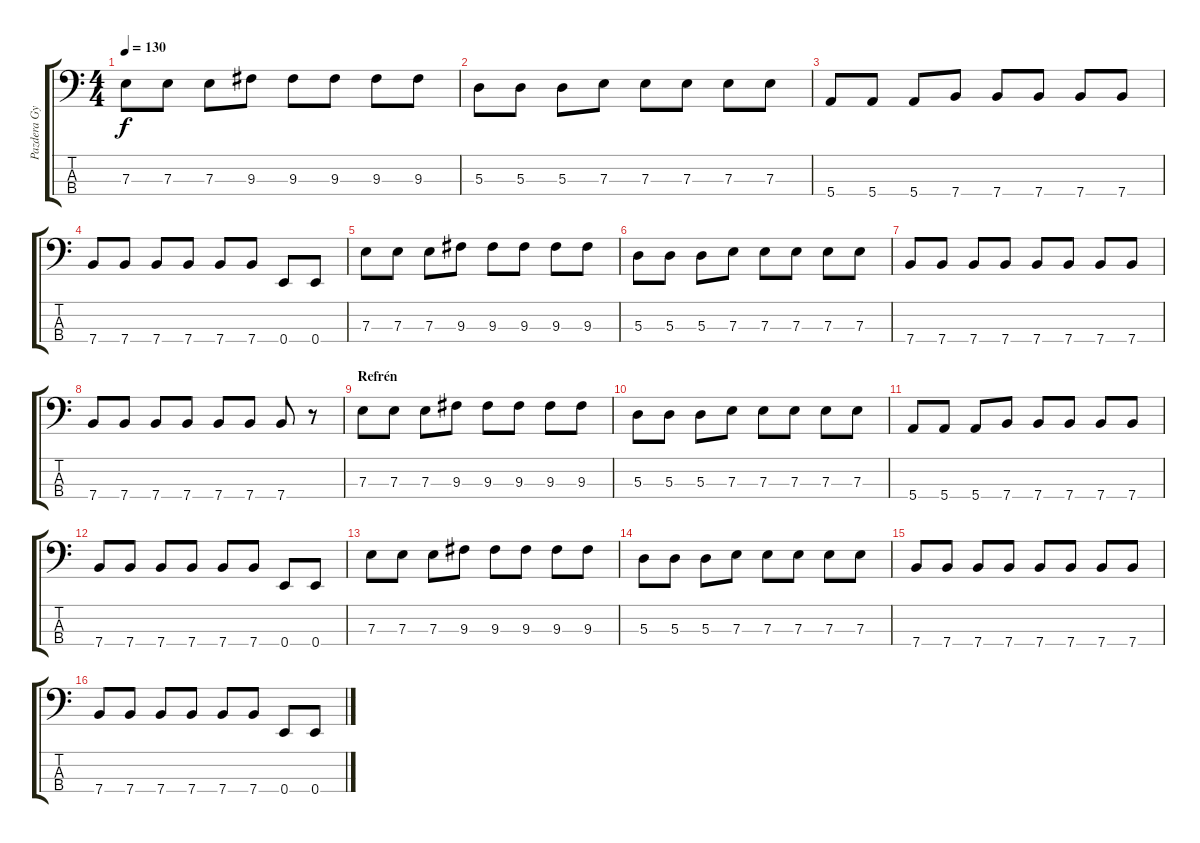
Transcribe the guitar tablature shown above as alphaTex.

\track ("Pazdera György" "Pazdera Gy") {instrument electricbasspick}
\staff {score tabs}
\tuning (G2 D2 A1 E1) {hide}
\ts (4 4)
\tempo 130
\clef f4
\ks c
7.3.8{dy f} 7.3.8 7.3.8 9.3.8 9.3.8 9.3.8 9.3.8 9.3.8 |
5.3.8 5.3.8 5.3.8 7.3.8 7.3.8 7.3.8 7.3.8 7.3.8 |
5.4.8 5.4.8 5.4.8 7.4.8 7.4.8 7.4.8 7.4.8 7.4.8 |
7.4.8 7.4.8 7.4.8 7.4.8 7.4.8 7.4.8 0.4.8 0.4.8 |
7.3.8 7.3.8 7.3.8 9.3.8 9.3.8 9.3.8 9.3.8 9.3.8 |
5.3.8 5.3.8 5.3.8 7.3.8 7.3.8 7.3.8 7.3.8 7.3.8 |
7.4.8 7.4.8 7.4.8 7.4.8 7.4.8 7.4.8 7.4.8 7.4.8 |
7.4.8 7.4.8 7.4.8 7.4.8 7.4.8 7.4.8 7.4.8 r.8 |
\section ("" "Refrén")
7.3.8 7.3.8 7.3.8 9.3.8 9.3.8 9.3.8 9.3.8 9.3.8 |
5.3.8 5.3.8 5.3.8 7.3.8 7.3.8 7.3.8 7.3.8 7.3.8 |
5.4.8 5.4.8 5.4.8 7.4.8 7.4.8 7.4.8 7.4.8 7.4.8 |
7.4.8 7.4.8 7.4.8 7.4.8 7.4.8 7.4.8 0.4.8 0.4.8 |
7.3.8 7.3.8 7.3.8 9.3.8 9.3.8 9.3.8 9.3.8 9.3.8 |
5.3.8 5.3.8 5.3.8 7.3.8 7.3.8 7.3.8 7.3.8 7.3.8 |
7.4.8 7.4.8 7.4.8 7.4.8 7.4.8 7.4.8 7.4.8 7.4.8 |
7.4.8 7.4.8 7.4.8 7.4.8 7.4.8 7.4.8 0.4.8 0.4.8
